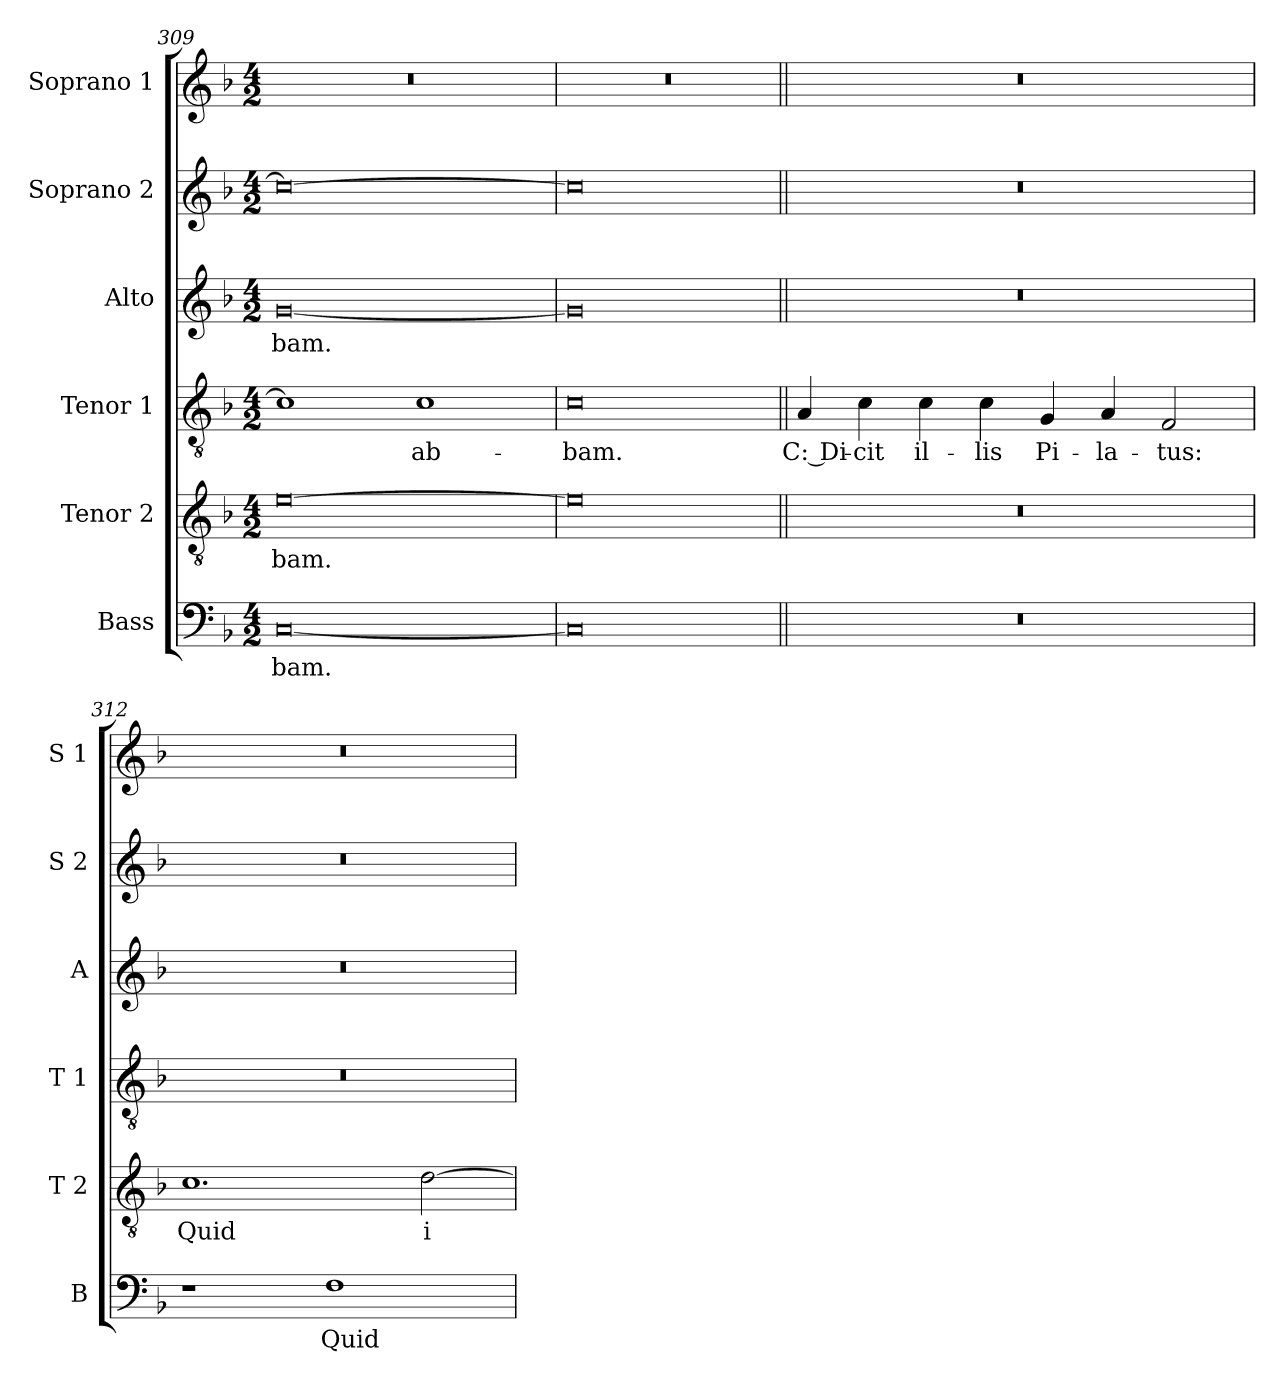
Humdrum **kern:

**kern	**text	**kern	**text	**kern	**text	**kern	**text	**kern	**text	**kern
*part6	*part6	*part5	*part5	*part4	*part4	*part3	*part3	*part2	*part2	*part1
*staff6	*staff6	*staff5	*staff5	*staff4	*staff4	*staff3	*staff3	*staff2	*staff2	*staff1
*I"Bass	*	*I"Tenor 2	*	*I"Tenor 1	*	*I"Alto	*	*I"Soprano 2	*	*I"Soprano 1
*I'B	*	*I'T 2	*	*I'T 1	*	*I'A	*	*I'S 2	*	*I'S 1
*clefF4	*	*clefGv2	*	*clefGv2	*	*clefG2	*	*clefG2	*	*clefG2
*k[b-]	*	*k[b-]	*	*k[b-]	*	*k[b-]	*	*k[b-]	*	*k[b-]
*F:	*	*F:	*	*F:	*	*F:	*	*F:	*	*F:
*M4/2	*	*M4/2	*	*M4/2	*	*M4/2	*	*M4/2	*	*M4/2
=309	=309	=309	=309	=309	=309	=309	=309	=309	=309	=309
!	!LO:LY:b	!	!	!	!	!	!	!	!	!
!	!	!	!LO:LY:b	!	!	!	!	!	!	!
!	!	!	!	!	!	!	!LO:LY:b	!	!	!
[0C	-bam.	[0e	-bam.	1c]	.	[0g	-bam.	0cc_	.	0r
!	!	!	!	!	!LO:LY:b	!	!	!	!	!
.	.	.	.	1c	-ab-	.	.	.	.	.
!!LO:LB:g=z
=310	=310	=310	=310	=310	=310	=310	=310	=310	=310	=310
!	!	!	!	!	!LO:LY:b	!	!	!	!	!
0C]	.	0e]	.	0c	-bam.	0g]	.	0cc]	.	0r
=311||	=311||	=311||	=311||	=311||	=311||	=311||	=311||	=311||	=311||	=311||
!	!	!	!	!	!LO:LY:b	!	!	!	!	!
0r	.	0r	.	4A/	C: Di-	0r	.	0r	.	0r
!	!	!	!	!	!LO:LY:b	!	!	!	!	!
.	.	.	.	4c\	-cit	.	.	.	.	.
!	!	!	!	!	!LO:LY:b	!	!	!	!	!
.	.	.	.	4c\	il-	.	.	.	.	.
!	!	!	!	!	!LO:LY:b	!	!	!	!	!
.	.	.	.	4c\	-lis	.	.	.	.	.
!	!	!	!	!	!LO:LY:b	!	!	!	!	!
.	.	.	.	4G/	Pi-	.	.	.	.	.
!	!	!	!	!	!LO:LY:b	!	!	!	!	!
.	.	.	.	4A/	-la-	.	.	.	.	.
!	!	!	!	!	!LO:LY:b	!	!	!	!	!
.	.	.	.	2F/	-tus:	.	.	.	.	.
=312	=312	=312	=312	=312	=312	=312	=312	=312	=312	=312
!	!	!	!LO:LY:b	!	!	!	!	!	!	!
1r	.	1.c	Quid	0r	.	0r	.	0r	.	0r
!	!LO:LY:b	!	!	!	!	!	!	!	!	!
1F	Quid	.	.	.	.	.	.	.	.	.
!	!	!	!LO:LY:b	!	!	!	!	!	!	!
.	.	[2d\	i-	.	.	.	.	.	.	.
=	=	=	=	=	=	=	=	=	=	=
*-	*-	*-	*-	*-	*-	*-	*-	*-	*-	*-
